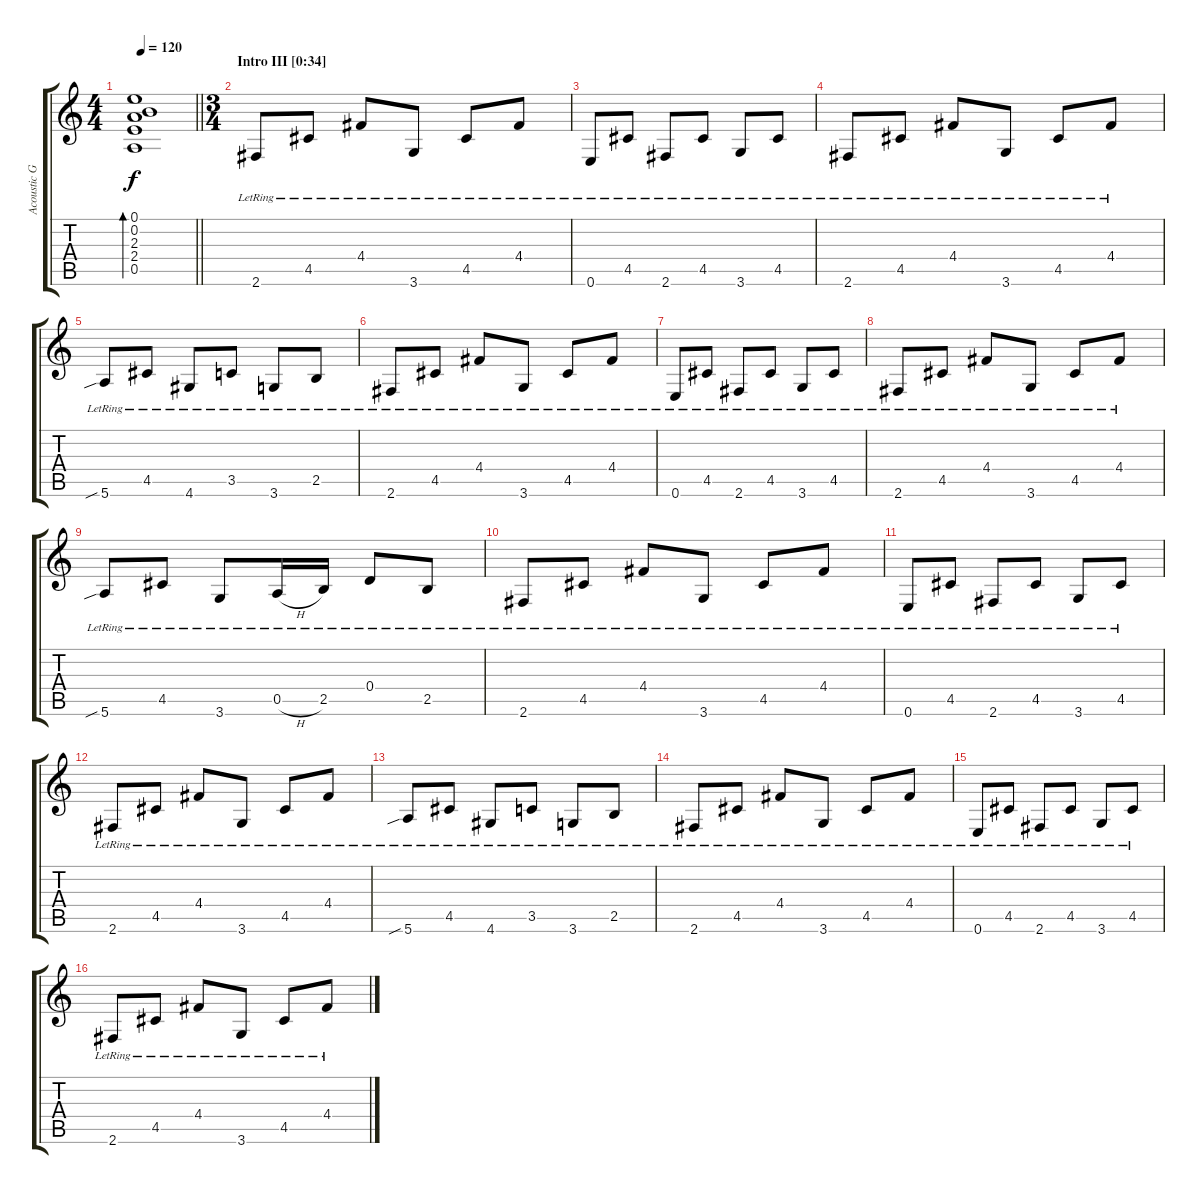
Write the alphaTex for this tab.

\track ("Acoustic Guitar I" "Acoustic G") {instrument acousticguitarsteel}
\staff {score tabs}
\tuning (E4 B3 G3 D3 A2 E2) {hide}
\ts (4 4)
\tempo 120
\clef g2
\barLineRight lightlight
\ks c
(0.1 0.2 2.3 2.4 0.5).1{bd 120 dy f} |
\ts (3 4)
\section ("" "Intro III [0:34]")
2.6{lr}.8 4.5{lr}.8 4.4{lr}.8 3.6{lr}.8 4.5{lr}.8 4.4{lr}.8 |
0.6{lr}.8 4.5{lr}.8 2.6{lr}.8 4.5{lr}.8 3.6{lr}.8 4.5{lr}.8 |
2.6{lr}.8 4.5{lr}.8 4.4{lr}.8 3.6{lr}.8 4.5{lr}.8 4.4{lr}.8 |
5.6{sib lr}.8 4.5{lr}.8 4.6{lr}.8 3.5{lr}.8 3.6{lr}.8 2.5{lr}.8 |
2.6{lr}.8 4.5{lr}.8 4.4{lr}.8 3.6{lr}.8 4.5{lr}.8 4.4{lr}.8 |
0.6{lr}.8 4.5{lr}.8 2.6{lr}.8 4.5{lr}.8 3.6{lr}.8 4.5{lr}.8 |
2.6{lr}.8 4.5{lr}.8 4.4{lr}.8 3.6{lr}.8 4.5{lr}.8 4.4{lr}.8 |
5.6{sib lr}.8 4.5{lr}.8 3.6{lr}.8 0.5{h lr}.16 2.5{lr}.16 0.4{lr}.8 2.5{lr}.8 |
2.6{lr}.8 4.5{lr}.8 4.4{lr}.8 3.6{lr}.8 4.5{lr}.8 4.4{lr}.8 |
0.6{lr}.8 4.5{lr}.8 2.6{lr}.8 4.5{lr}.8 3.6{lr}.8 4.5{lr}.8 |
2.6{lr}.8 4.5{lr}.8 4.4{lr}.8 3.6{lr}.8 4.5{lr}.8 4.4{lr}.8 |
5.6{sib lr}.8 4.5{lr}.8 4.6{lr}.8 3.5{lr}.8 3.6{lr}.8 2.5{lr}.8 |
2.6{lr}.8 4.5{lr}.8 4.4{lr}.8 3.6{lr}.8 4.5{lr}.8 4.4{lr}.8 |
0.6{lr}.8 4.5{lr}.8 2.6{lr}.8 4.5{lr}.8 3.6{lr}.8 4.5{lr}.8 |
2.6{lr}.8 4.5{lr}.8 4.4{lr}.8 3.6{lr}.8 4.5{lr}.8 4.4{lr}.8
